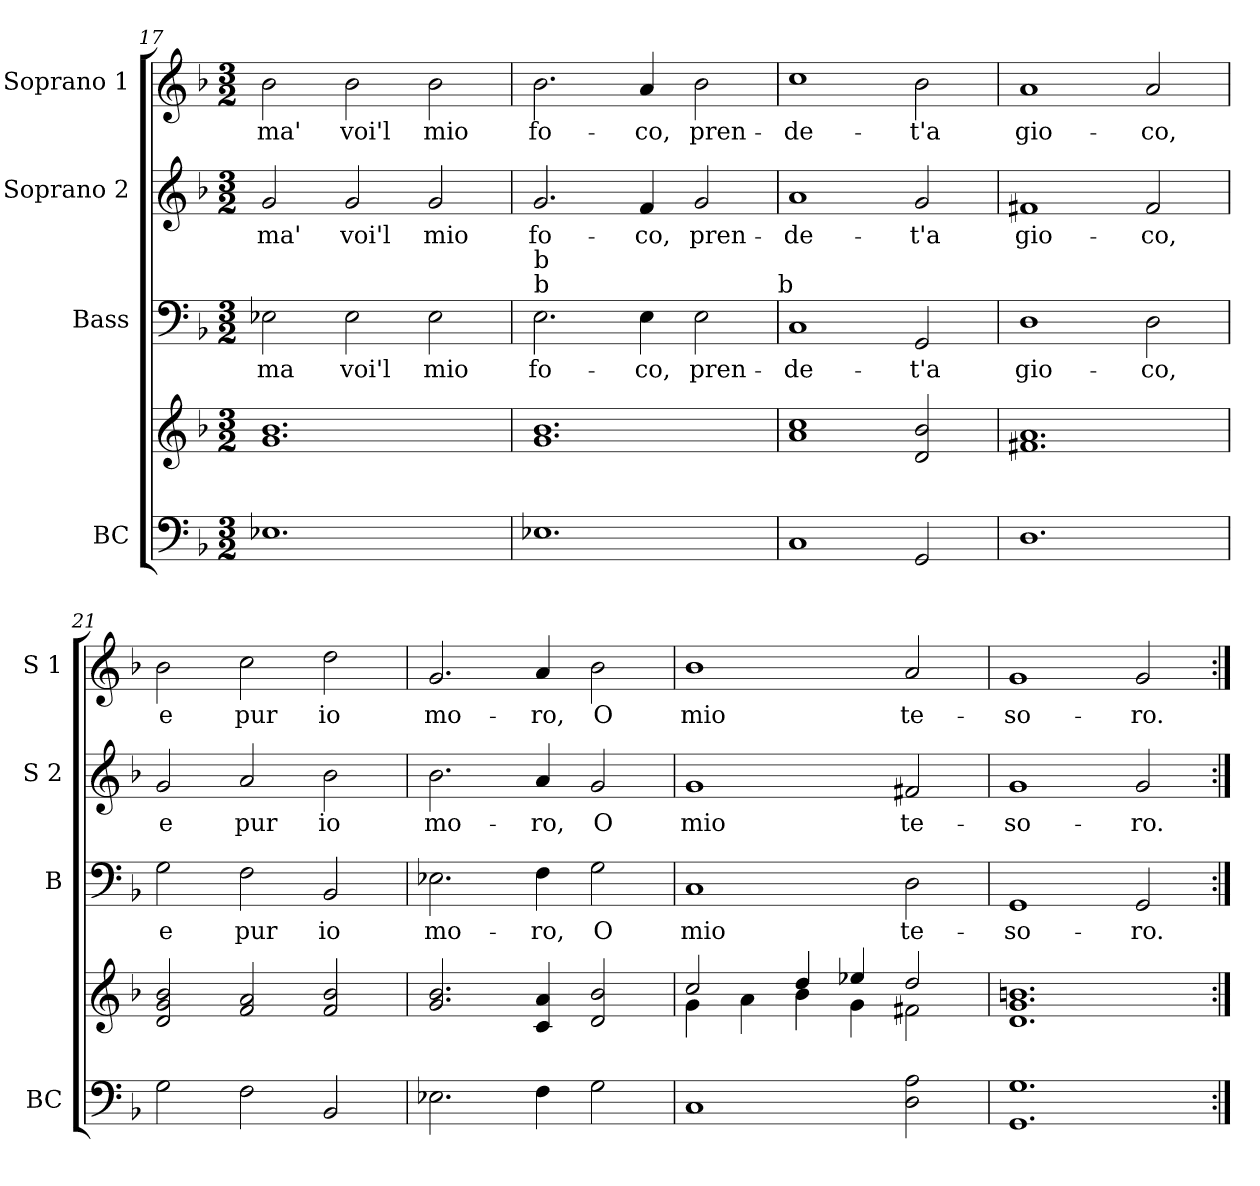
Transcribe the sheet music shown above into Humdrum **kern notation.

**kern	**kern	**kern	**text	**kern	**text	**kern	**text
*part4	*part4	*part3	*part3	*part2	*part2	*part1	*part1
*staff5	*staff4	*staff3	*staff3	*staff2	*staff2	*staff1	*staff1
*I"BC	*	*I"Bass	*	*I"Soprano 2	*	*I"Soprano 1	*
*I'BC	*	*I'B	*	*I'S 2	*	*I'S 1	*
*clefF4	*clefG2	*clefF4	*	*clefG2	*	*clefG2	*
*k[b-]	*k[b-]	*k[b-]	*	*k[b-]	*	*k[b-]	*
*F:	*F:	*F:	*	*F:	*	*F:	*
*M3/2	*M3/2	*M3/2	*	*M3/2	*	*M3/2	*
=17	=17	=17	=17	=17	=17	=17	=17
1.E-X	1.g 1.b-	2E-X\	ma	2g/	ma'	2b-\	ma'
.	.	2E-\	voi'l	2g/	voi'l	2b-\	voi'l
.	.	2E-\	mio	2g/	mio	2b-\	mio
=18	=18	=18	=18	=18	=18	=18	=18
!	!	!LO:TX:a:t=b	!	!	!	!	!
!	!	!LO:TX:a:t=b	!	!	!	!	!
1.E-X	1.g 1.b-	2.E\	fo-	2.g/	fo-	2.b-\	fo-
.	.	4E\	-co,	4f/	-co,	4a/	-co,
.	.	2E\	pren-	2g/	pren-	2b-\	pren-
!	!	!LO:TX:a:t=b	!	!	!	!	!
!!LO:LB:g=z
=19	=19	=19	=19	=19	=19	=19	=19
1C	1a 1cc	1C	-de-	1a	-de-	1cc	-de-
2GG/	2d/ 2b-/	2GG/	-t'a	2g/	-t'a	2b-\	-t'a
=20	=20	=20	=20	=20	=20	=20	=20
1.D	1.f#X 1.a	1D	gio-	1f#X	gio-	1a	gio-
.	.	2D\	-co,	2f#/	-co,	2a/	-co,
=21	=21	=21	=21	=21	=21	=21	=21
2G\	2d/ 2g/ 2b-/	2G\	e	2g/	e	2b-\	e
2F\	2f/ 2a/	2F\	pur	2a/	pur	2cc\	pur
2BB-/	2f/ 2b-/	2BB-/	io	2b-\	io	2dd\	io
=22	=22	=22	=22	=22	=22	=22	=22
2.E-X\	2.g/ 2.b-/	2.E-X\	mo-	2.b-\	mo-	2.g/	mo-
4F\	4c/ 4a/	4F\	-ro,	4a/	-ro,	4a/	-ro,
2G\	2d/ 2b-/	2G\	O	2g/	O	2b-\	O
=23	=23	=23	=23	=23	=23	=23	=23
*	*^	*	*	*	*	*	*
1C	2cc/	4g\	1C	mio	1g	mio	1b-	mio
.	.	4a\	.	.	.	.	.	.
.	4dd/	4b-\	.	.	.	.	.	.
.	4ee-X/	4g\	.	.	.	.	.	.
2D\ 2A\	2dd/	2f#X\	2D\	te-	2f#X/	te-	2a/	te-
*	*v	*v	*	*	*	*	*	*
=24	=24	=24	=24	=24	=24	=24	=24
1.GG 1.G	1.d 1.g 1.bn	1GG	-so-	1g	-so-	1g	-so-
.	.	2GG/	-ro.	2g/	-ro.	2g/	-ro.
=:|!	=:|!	=:|!	=:|!	=:|!	=:|!	=:|!	=:|!
*-	*-	*-	*-	*-	*-	*-	*-
